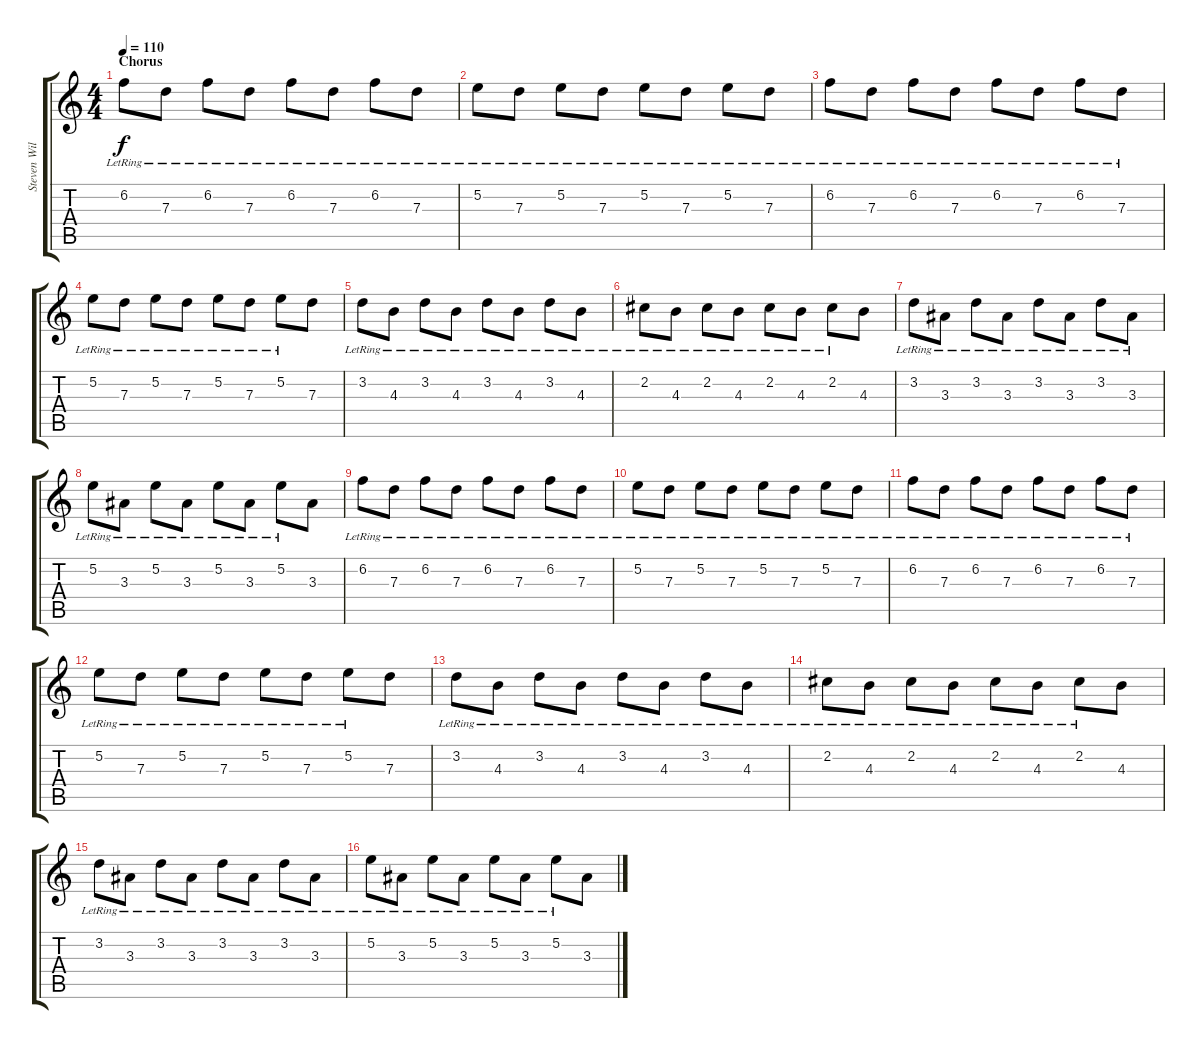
\track ("Steven Wilson - Guitar 1" "Steven Wil") {instrument electricguitarjazz}
\staff {score tabs}
\tuning (E4 B3 G3 D3 A2 D2) {hide}
\ts (4 4)
\section ("" "Chorus")
\tempo 110
\clef g2
\ks c
6.2{lr}.8{dy f} 7.3{lr}.8 6.2{lr}.8 7.3{lr}.8 6.2{lr}.8 7.3{lr}.8 6.2{lr}.8 7.3{lr}.8 |
5.2{lr}.8 7.3{lr}.8 5.2{lr}.8 7.3{lr}.8 5.2{lr}.8 7.3{lr}.8 5.2{lr}.8 7.3{lr}.8 |
6.2{lr}.8 7.3{lr}.8 6.2{lr}.8 7.3{lr}.8 6.2{lr}.8 7.3{lr}.8 6.2{lr}.8 7.3{lr}.8 |
5.2{lr}.8 7.3{lr}.8 5.2{lr}.8 7.3{lr}.8 5.2{lr}.8 7.3{lr}.8 5.2{lr}.8 7.3.8 |
3.2{lr}.8 4.3{lr}.8 3.2{lr}.8 4.3{lr}.8 3.2{lr}.8 4.3{lr}.8 3.2{lr}.8 4.3{lr}.8 |
2.2{lr}.8 4.3{lr}.8 2.2{lr}.8 4.3{lr}.8 2.2{lr}.8 4.3{lr}.8 2.2{lr}.8 4.3.8 |
3.2{lr}.8 3.3{lr}.8 3.2{lr}.8 3.3{lr}.8 3.2{lr}.8 3.3{lr}.8 3.2{lr}.8 3.3{lr}.8 |
5.2{lr}.8 3.3{lr}.8 5.2{lr}.8 3.3{lr}.8 5.2{lr}.8 3.3{lr}.8 5.2{lr}.8 3.3.8 |
6.2{lr}.8 7.3{lr}.8 6.2{lr}.8 7.3{lr}.8 6.2{lr}.8 7.3{lr}.8 6.2{lr}.8 7.3{lr}.8 |
5.2{lr}.8 7.3{lr}.8 5.2{lr}.8 7.3{lr}.8 5.2{lr}.8 7.3{lr}.8 5.2{lr}.8 7.3{lr}.8 |
6.2{lr}.8 7.3{lr}.8 6.2{lr}.8 7.3{lr}.8 6.2{lr}.8 7.3{lr}.8 6.2{lr}.8 7.3{lr}.8 |
5.2{lr}.8 7.3{lr}.8 5.2{lr}.8 7.3{lr}.8 5.2{lr}.8 7.3{lr}.8 5.2{lr}.8 7.3.8 |
3.2{lr}.8 4.3{lr}.8 3.2{lr}.8 4.3{lr}.8 3.2{lr}.8 4.3{lr}.8 3.2{lr}.8 4.3{lr}.8 |
2.2{lr}.8 4.3{lr}.8 2.2{lr}.8 4.3{lr}.8 2.2{lr}.8 4.3{lr}.8 2.2{lr}.8 4.3.8 |
3.2{lr}.8 3.3{lr}.8 3.2{lr}.8 3.3{lr}.8 3.2{lr}.8 3.3{lr}.8 3.2{lr}.8 3.3{lr}.8 |
5.2{lr}.8 3.3{lr}.8 5.2{lr}.8 3.3{lr}.8 5.2{lr}.8 3.3{lr}.8 5.2{lr}.8 3.3.8
